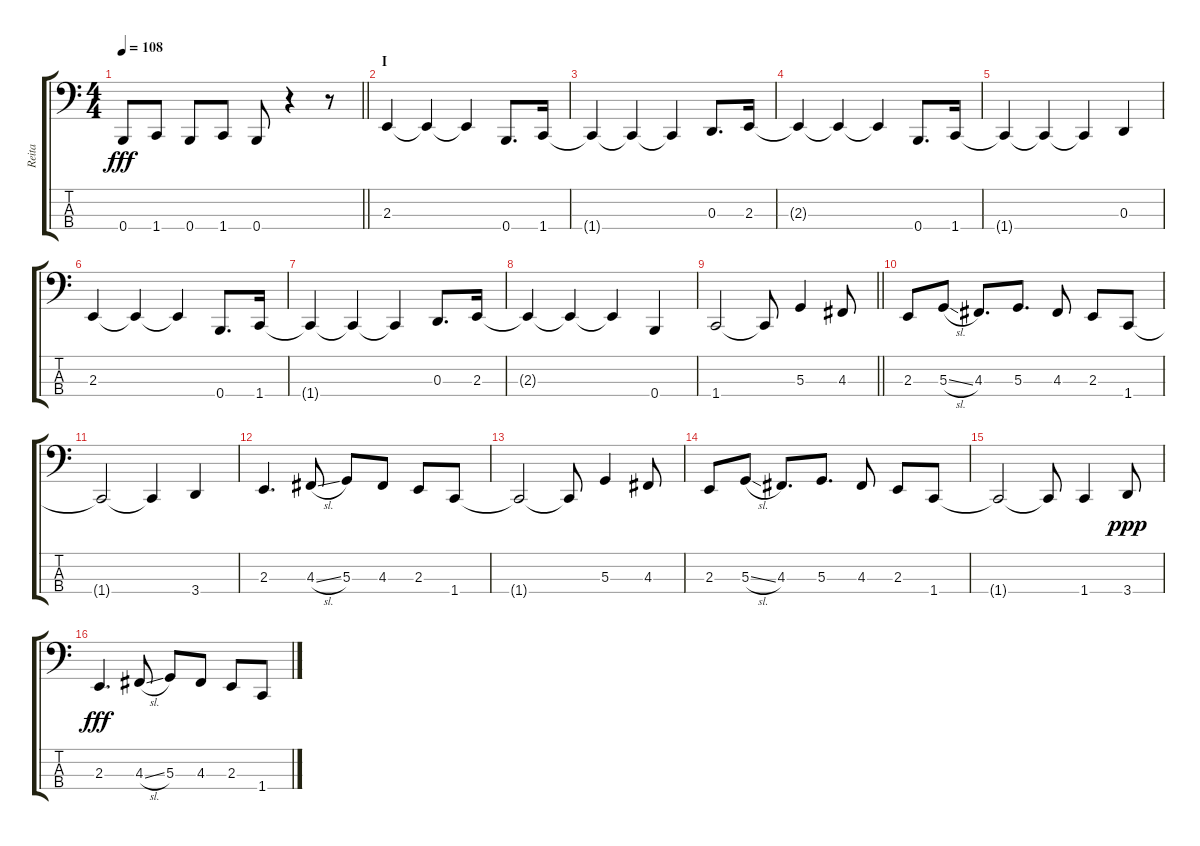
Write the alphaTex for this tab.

\track ("Reita" "Reita") {instrument electricbassfinger}
\staff {score tabs}
\tuning (C2 G1 D1 B0) {hide}
\ts (4 4)
\tempo 108
\clef f4
\barLineRight lightlight
\ks c
0.4.8{dy fff} 1.4.8 0.4.8 1.4.8 0.4.8 r.4 r.8 |
\section ("" "I")
2.3.4 2.3{t}.4 2.3{t}.4 0.4.8{d} 1.4.16 |
1.4{t}.4 1.4{t}.4 1.4{t}.4 0.3.8{d} 2.3.16 |
2.3{t}.4 2.3{t}.4 2.3{t}.4 0.4.8{d} 1.4.16 |
1.4{t}.4 1.4{t}.4 1.4{t}.4 0.3.4 |
2.3.4 2.3{t}.4 2.3{t}.4 0.4.8{d} 1.4.16 |
1.4{t}.4 1.4{t}.4 1.4{t}.4 0.3.8{d} 2.3.16 |
2.3{t}.4 2.3{t}.4 2.3{t}.4 0.4.4 |
\barLineRight lightlight
1.4.2 1.4{t}.8 5.3.4 4.3.8 |
2.3.8 5.3{sl}.8 4.3.8{d} 5.3.8{d} 4.3.8 2.3.8 1.4.8 |
1.4{t}.2 1.4{t}.4 3.4.4 |
2.3.4{d} 4.3{sl}.8 5.3.8 4.3.8 2.3.8 1.4.8 |
1.4{t}.2 1.4{t}.8 5.3.4 4.3.8 |
2.3.8 5.3{sl}.8 4.3.8{d} 5.3.8{d} 4.3.8 2.3.8 1.4.8 |
1.4{t}.2 1.4{t}.8 1.4.4 3.4.8{dy ppp} |
2.3.4{d dy fff} 4.3{sl}.8 5.3.8 4.3.8 2.3.8 1.4.8
